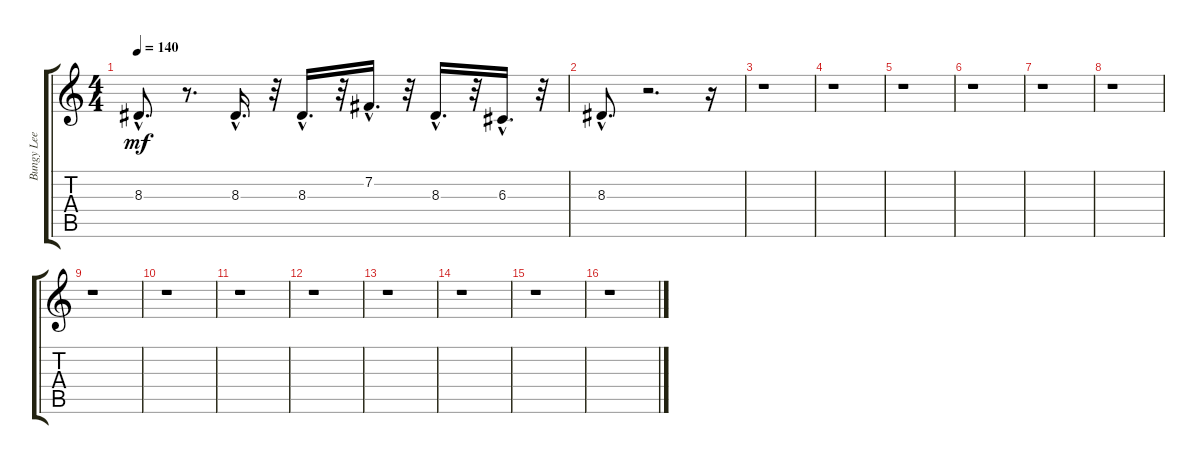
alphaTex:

\track ("Bungy Lee" "Bungy Lee") {instrument musicbox}
\staff {score tabs}
\tuning (E4 B3 G3 D3 A2 E2) {hide}
\ts (4 4)
\tempo 140
\clef g2
\ks c
8.3{hac}.8{d dy mf} r.8{d} 8.3{hac}.16{d} r.32 8.3{hac}.16{d} r.32 7.2{hac}.16{d} r.32 8.3{hac}.16{d} r.32 6.3{hac}.16{d} r.32 |
8.3{hac}.8{d} r.2{d} r.16 |
r.1 |
r.1 |
r.1 |
r.1 |
r.1 |
r.1 |
r.1 |
r.1 |
r.1 |
r.1 |
r.1 |
r.1 |
r.1 |
r.1
